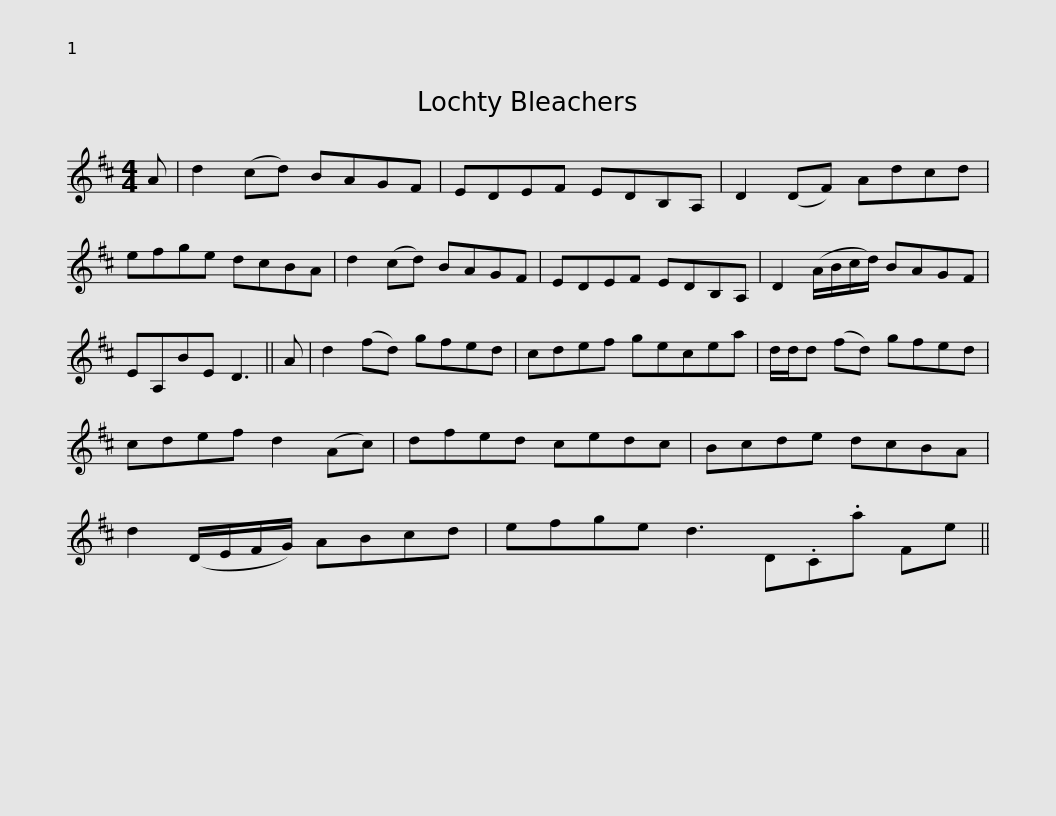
X:1
L:1/8
M:4/4
I:linebreak $
K:D
V:1 treble
V:1
 A | d2 (cd) BAGF | EDEF EDB,A, | D2 (DF) Adcd | efge dcBA | %5
 d2 (cd) BAGF |$ EDEF EDB,A, | D2 (A/B/c/d/) BAGF | EA,BE D3 || A | %10
 d2 (fd) gfed | cdef gecea |$ d/d/d (fd) gfed | cdef d2 (Ac) | dfed cedc | %15
 Bcde dcBA | d2 (D/E/F/G/) ABcd |$ efge d3 D.C.a Fe || %18
